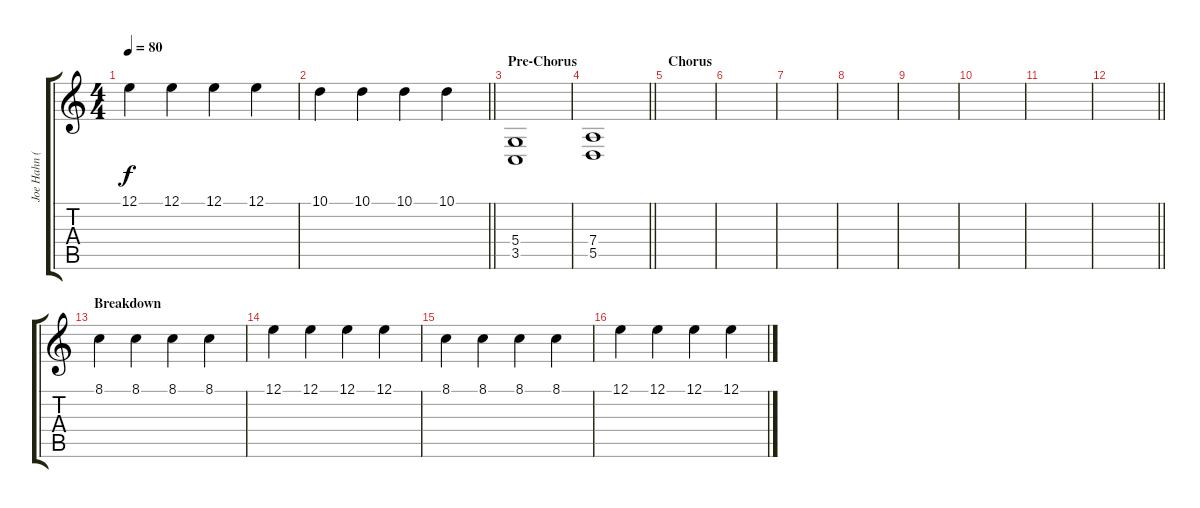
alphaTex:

\track ("Joe Hahn (Effects 1)" "Joe Hahn (") {instrument piccolo}
\staff {score tabs}
\tuning (E4 B3 G3 D3 A2 E2) {hide}
\ts (4 4)
\tempo 80
\clef g2
\ks c
12.1.4{dy f} 12.1.4 12.1.4 12.1.4 |
\barLineRight lightlight
10.1.4 10.1.4 10.1.4 10.1.4 |
\section ("" "Pre-Chorus")
(5.4 3.5).1 |
\barLineRight lightlight
(7.4 5.5).1 |
\section ("" "Chorus")
|
|
|
|
|
|
|
\barLineRight lightlight
|
\section ("" "Breakdown")
8.1.4 8.1.4 8.1.4 8.1.4 |
12.1.4 12.1.4 12.1.4 12.1.4 |
8.1.4 8.1.4 8.1.4 8.1.4 |
12.1.4 12.1.4 12.1.4 12.1.4
